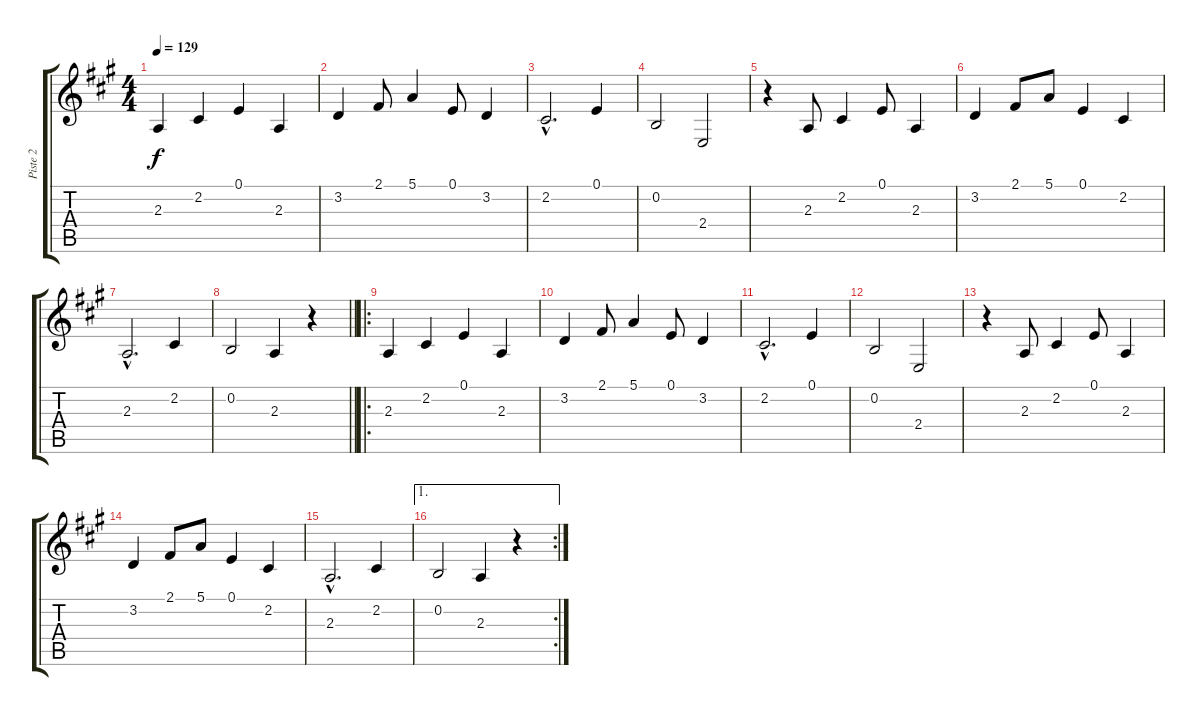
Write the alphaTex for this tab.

\track ("Piste 2" "Piste 2") {instrument clarinet}
\staff {score tabs}
\tuning (E4 B3 G3 D3 A2 E2) {hide}
\ts (4 4)
\tempo 129
\clef g2
\ks a
2.3.4{dy f instrument musicbox} 2.2.4 0.1.4 2.3.4 |
3.2.4 2.1.8 5.1.4 0.1.8 3.2.4 |
2.2{hac}.2{d} 0.1.4 |
0.2.2 2.4.2 |
r.4 2.3.8 2.2.4 0.1.8 2.3.4 |
3.2.4 2.1.8 5.1.8 0.1.4 2.2.4 |
2.3{hac}.2{d} 2.2.4 |
\barLineRight lightlight
0.2.2 2.3.4 r.4 |
\ro
2.3.4{instrument clarinet} 2.2.4 0.1.4 2.3.4 |
3.2.4 2.1.8 5.1.4 0.1.8 3.2.4 |
2.2{hac}.2{d} 0.1.4 |
0.2.2 2.4.2 |
r.4 2.3.8 2.2.4 0.1.8 2.3.4 |
3.2.4 2.1.8 5.1.8 0.1.4 2.2.4 |
2.3{hac}.2{d} 2.2.4 |
\ae 1
\rc 2
0.2.2 2.3.4 r.4
